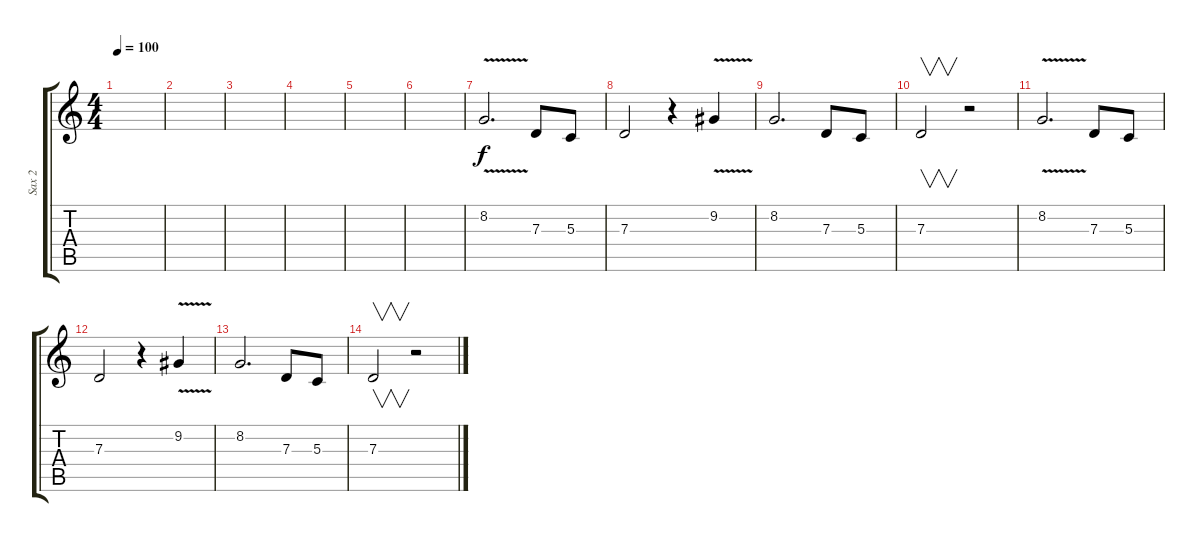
\track ("Sax 2" "Sax 2") {instrument altosax}
\staff {score tabs}
\tuning (E4 B3 G3 D3 A2 E2) {hide}
\ts (4 4)
\tempo 100
\clef g2
\ks c
|
|
|
|
|
|
8.2{v}.2{d} 7.3.8 5.3.8 |
7.3.2 r.4 9.2{v}.4 |
8.2.2{d} 7.3.8 5.3.8 |
7.3.2{v} r.2 |
8.2{v}.2{d} 7.3.8 5.3.8 |
7.3.2 r.4 9.2{v}.4 |
8.2.2{d} 7.3.8 5.3.8 |
7.3.2{v} r.2
